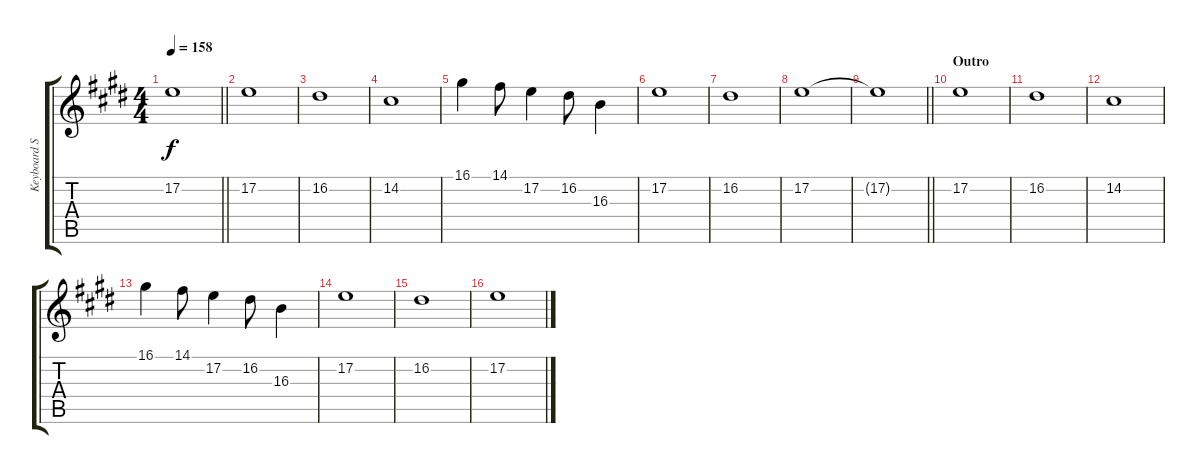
\track ("Keyboard Synth" "Keyboard S") {instrument lead2sawtooth}
\staff {score tabs}
\tuning (E4 B3 G3 D3 A2 E2) {hide}
\ts (4 4)
\tempo 158
\clef g2
\barLineRight lightlight
\ks c#minor
17.2{t}.1{dy f} |
\ks e
17.2.1 |
\ks c#minor
16.2.1 |
14.2.1 |
16.1.4 14.1.8 17.2.4 16.2.8 16.3.4 |
\ks e
17.2.1 |
\ks c#minor
16.2.1 |
17.2.1 |
\barLineRight lightlight
17.2{t}.1 |
\section ("" "Outro")
\ks e
17.2.1 |
\ks c#minor
16.2.1 |
14.2.1 |
16.1.4 14.1.8 17.2.4 16.2.8 16.3.4 |
\ks e
17.2.1 |
\ks c#minor
16.2.1 |
17.2.1
